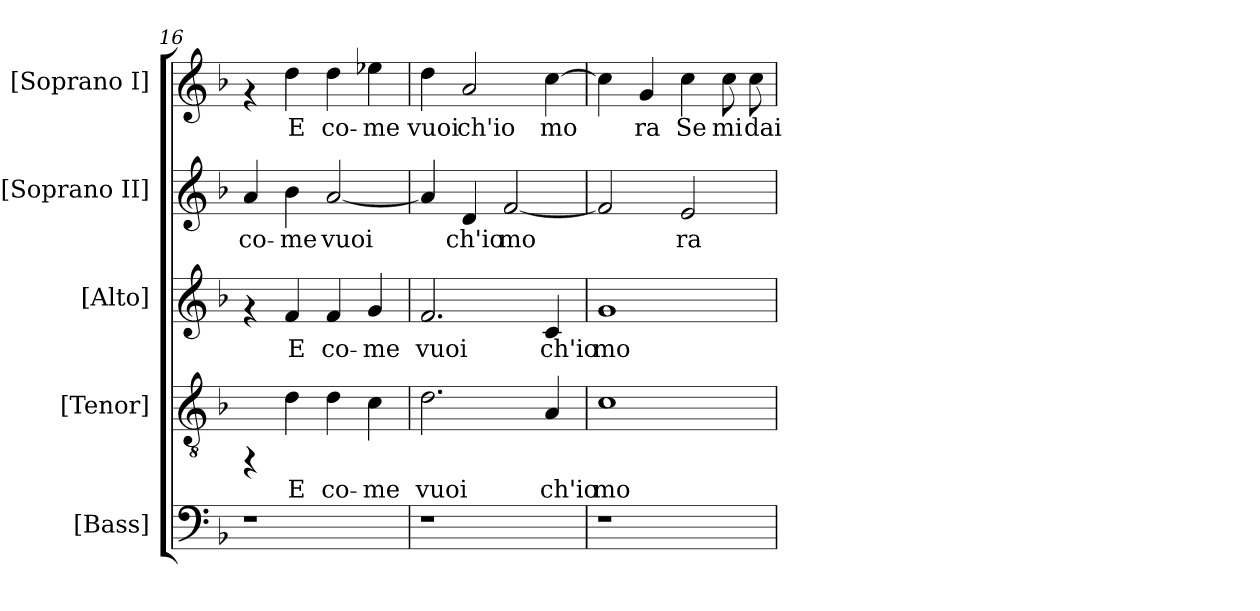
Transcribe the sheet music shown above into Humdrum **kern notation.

**kern	**kern	**text	**kern	**text	**kern	**text	**kern	**text
*part5	*part4	*part4	*part3	*part3	*part2	*part2	*part1	*part1
*staff5	*staff4	*staff4	*staff3	*staff3	*staff2	*staff2	*staff1	*staff1
*I"[Bass]	*I"[Tenor]	*	*I"[Alto]	*	*I"[Soprano II]	*	*I"[Soprano I]	*
*clefF4	*clefGv2	*	*clefG2	*	*clefG2	*	*clefG2	*
*k[b-]	*k[b-]	*	*k[b-]	*	*k[b-]	*	*k[b-]	*
*F:	*F:	*	*F:	*	*F:	*	*F:	*
=16	=16	=16	=16	=16	=16	=16	=16	=16
!	!	!	!	!	!	!LO:LY:b:cj	!	!
1r	4rFF	.	4rf	.	4a/	co-	4rf	.
!	!	!LO:LY:b:cj	!	!LO:LY:b:cj	!	!LO:LY:b:cj	!	!LO:LY:b:cj
.	4d\	E	4f/	E	4b-\	-me	4dd\	E
!	!	!LO:LY:b:cj	!	!LO:LY:b:cj	!	!LO:LY:b:cj	!	!LO:LY:b:cj
.	4d\	co-	4f/	co-	[>2a/	vuoi	4dd\	co-
!	!	!LO:LY:b:cj	!	!LO:LY:b:cj	!	!	!	!LO:LY:b:cj
.	4c\	-me	4g/	-me	.	.	4ee-X\	-me
!!LO:PB:g=z
=17	=17	=17	=17	=17	=17	=17	=17	=17
!	!	!LO:LY:b:cj	!	!LO:LY:b:cj	!	!LO:LY:b:cj	!	!LO:LY:b:cj
1r	2.d\	vuoi	2.f/	vuoi	4a/]	.	4dd\	vuoi
!	!	!	!	!	!	!LO:LY:b:cj	!	!LO:LY:b:cj
.	.	.	.	.	4d/	ch'io	2a/	ch'io
!	!	!	!	!	!	!LO:LY:b:cj	!	!
.	.	.	.	.	[<2f/	mo-	.	.
!	!	!LO:LY:b:cj	!	!LO:LY:b:cj	!	!	!	!LO:LY:b:cj
.	4A/	ch'io	4c/	ch'io	.	.	[>4cc\	mo-
=18	=18	=18	=18	=18	=18	=18	=18	=18
!	!	!LO:LY:b:cj	!	!LO:LY:b:cj	!	!LO:LY:b:cj	!	!LO:LY:b:cj
1r	1c	mo-	1g	mo-	2f/]	--	4cc\]	--
!	!	!	!	!	!	!	!	!LO:LY:b:cj
.	.	.	.	.	.	.	4g/	-ra
!	!	!	!	!	!	!LO:LY:b:cj	!	!LO:LY:b:cj
.	.	.	.	.	2e/	-ra	4cc\	Se
!	!	!	!	!	!	!	!	!LO:LY:b:cj
.	.	.	.	.	.	.	8cc\	mi
!	!	!	!	!	!	!	!	!LO:LY:b:cj
.	.	.	.	.	.	.	8cc\	dai
=	=	=	=	=	=	=	=	=
*-	*-	*-	*-	*-	*-	*-	*-	*-
